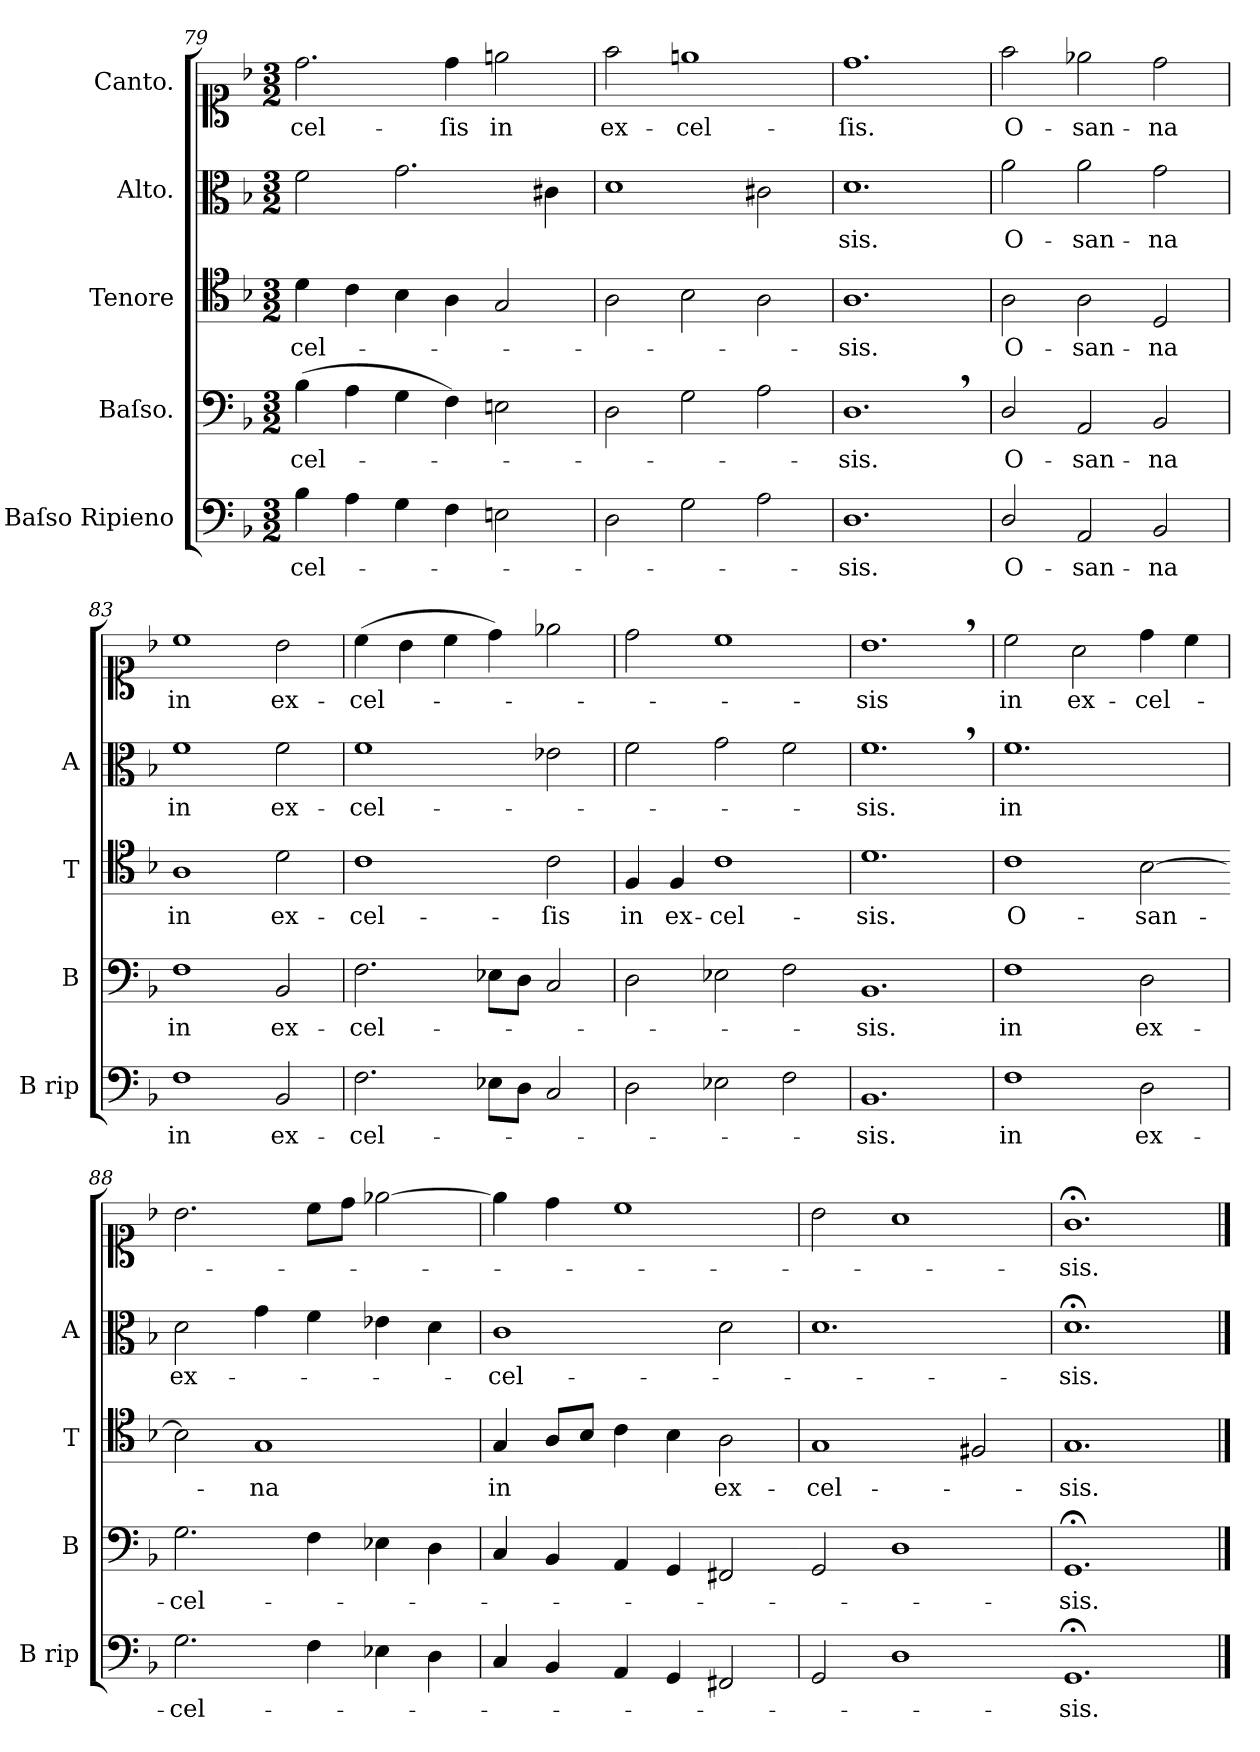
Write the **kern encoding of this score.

**kern	**text	**kern	**text	**kern	**text	**kern	**text	**kern	**text
*part5	*part5	*part4	*part4	*part3	*part3	*part2	*part2	*part1	*part1
*staff5	*staff5	*staff4	*staff4	*staff3	*staff3	*staff2	*staff2	*staff1	*staff1
*I"Baſso Ripieno	*	*I"Baſso.	*	*I"Tenore	*	*I"Alto.	*	*I"Canto.	*
*I'B rip	*	*I'B	*	*I'T	*	*I'A	*	*	*
*clefF4	*	*clefF4	*	*clefC4	*	*clefC3	*	*clefC1	*
*k[b-]	*	*k[b-]	*	*k[b-]	*	*k[b-]	*	*k[b-]	*
*M3/2	*	*M3/2	*	*M3/2	*	*M3/2	*	*M3/2	*
=79	=79	=79	=79	=79	=79	=79	=79	=79	=79
4B-\	-cel-	(4B-\	-cel-	4d\	-cel-	2f\	.	2.dd\	-cel-
4A\	.	4A\	.	4c\	.	.	.	.	.
4G\	.	4G\	.	4B-\	.	2.g\	.	.	.
4F\	.	4F\)	.	4A\	.	.	.	4dd\	-ſis
2En\	.	2En\	.	2G/	.	.	.	2een\	in
.	.	.	.	.	.	4c#X\	.	.	.
=80	=80	=80	=80	=80	=80	=80	=80	=80	=80
2D\	.	2D\	.	2A\	.	1d	.	2ff\	ex-
2G\	.	2G\	.	2B-\	.	.	.	1een	-cel-
2A\	.	2A\	.	2A\	.	2c#X\	.	.	.
=81	=81	=81	=81	=81	=81	=81	=81	=81	=81
1.D	-sis.	1.D,<	-sis.	1.A	-sis.	1.d	-sis.	1.dd	-ſis.
=82	=82	=82	=82	=82	=82	=82	=82	=82	=82
2D/	O-	2D/	O-	2A\	O-	2a\	O-	2ff\	O-
2AA/	-san-	2AA/	-san-	2A\	-san-	2a\	-san-	2ee-X\	-san-
2BB-/	-na	2BB-/	-na	2D/	-na	2g\	-na	2dd\	-na
=83	=83	=83	=83	=83	=83	=83	=83	=83	=83
1F	in	1F	in	1A	in	1f	in	1cc	in
2BB-/	ex-	2BB-/	ex-	2d\	ex-	2f\	ex-	2b-\	ex-
=84	=84	=84	=84	=84	=84	=84	=84	=84	=84
2.F\	-cel-	2.F\	-cel-	1c	-cel-	1f	-cel-	(4cc\	-cel-
.	.	.	.	.	.	.	.	4b-\	.
.	.	.	.	.	.	.	.	4cc\	.
8E-X\L	.	8E-X\L	.	.	.	.	.	4dd\)	.
8D\J	.	8D\J	.	.	.	.	.	.	.
2C/	.	2C/	.	2c\	-ſis	2e-X\	.	2ee-X\	.
=85	=85	=85	=85	=85	=85	=85	=85	=85	=85
2D\	.	2D\	.	4F/	in	2f\	.	2dd\	.
.	.	.	.	4F/	ex-	.	.	.	.
2E-X\	.	2E-X\	.	1c	-cel-	2g\	.	1cc	.
2F\	.	2F\	.	.	.	2f\	.	.	.
=86	=86	=86-	=86	=86	=86	=86	=86	=86	=86
1.BB-	-sis.	1.BB-	-sis.	1.d	-sis.	1.f,<	-sis.	1.b-,<	-sis
=87	=87	=87	=87	=87	=87	=87	=87	=87	=87
1F	in	1F	in	1c	O-	1.f	in	2cc\	in
.	.	.	.	.	.	.	.	2a\	ex-
2D\	ex-	2D\	ex-	[2B-	-san-	.	.	4dd\	-cel-
.	.	.	.	.	.	.	.	4cc\	.
=88	=88	=88	=88	=88-	=88	=88	=88	=88	=88
2.G\	-cel-	2.G\	-cel-	2B-]	.	2d\	ex-	2.b-\	.
.	.	.	.	1G	-na	4g\	.	.	.
4F\	.	4F\	.	.	.	4f\	.	8cc\L	.
.	.	.	.	.	.	.	.	8dd\J	.
4E-X\	.	4E-X\	.	.	.	4e-X\	.	[2ee-X\	.
4D\	.	4D\	.	.	.	4d\	.	.	.
=89	=89	=89	=89	=89	=89	=89	=89	=89	=89
4C/	.	4C/	.	4G/	in	1c	cel-	4ee-!\]	.
4BB-/	.	4BB-/	.	8A/L	.	.	.	4dd\	.
.	.	.	.	8B-/J	.	.	.	.	.
4AA/	.	4AA/	.	4c\	.	.	.	1cc	.
4GG/	.	4GG/	.	4B-\	.	.	.	.	.
2FF#X/	.	2FF#X/	.	2A\	ex-	2d\	.	.	.
=90	=90	=90-	=90	=90	=90	=90	=90	=90	=90
2GG/	.	2GG/	.	1G	-cel-	1.d	.	2b-\	.
1D	.	1D	.	.	.	.	.	1a	.
.	.	.	.	2F#X/	.	.	.	.	.
=91-	=91	=91	=91	=91	=91	=91	=91	=91	=91
1.GG;	-sis.	1.GG;<	-sis.	1.G	-sis.	1.d;<	-sis.	1.g;<	-sis.
==	==	==	==	==	==	==	==	==	==
*-	*-	*-	*-	*-	*-	*-	*-	*-	*-
